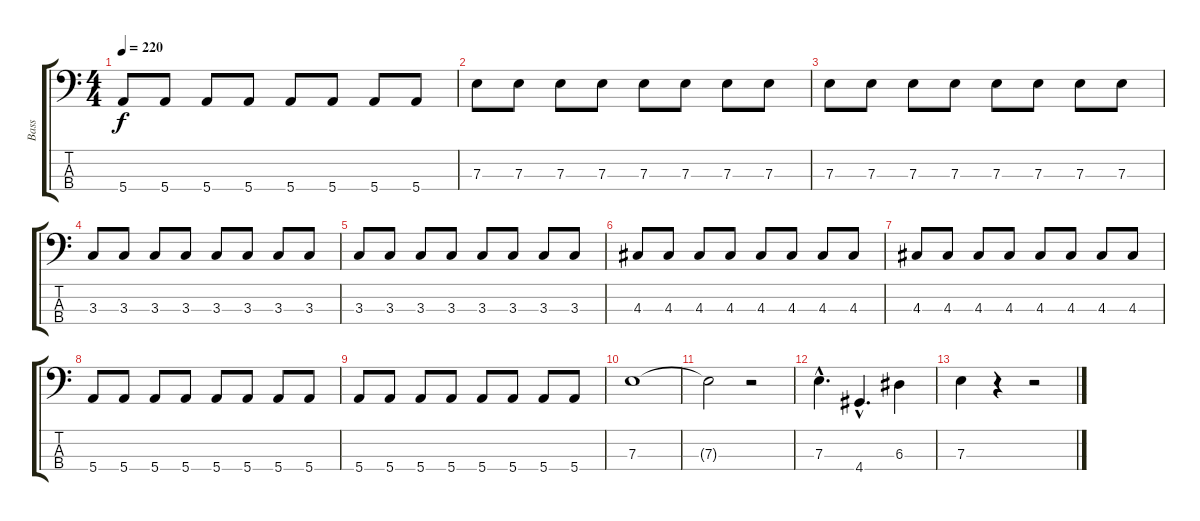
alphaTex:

\track ("Bass" "Bass") {instrument electricbassfinger}
\staff {score tabs}
\tuning (G2 D2 A1 E1) {hide}
\ts (4 4)
\tempo 220
\clef f4
\ks c
5.4.8{dy f} 5.4.8 5.4.8 5.4.8 5.4.8 5.4.8 5.4.8 5.4.8 |
7.3.8 7.3.8 7.3.8 7.3.8 7.3.8 7.3.8 7.3.8 7.3.8 |
7.3.8 7.3.8 7.3.8 7.3.8 7.3.8 7.3.8 7.3.8 7.3.8 |
3.3.8 3.3.8 3.3.8 3.3.8 3.3.8 3.3.8 3.3.8 3.3.8 |
3.3.8 3.3.8 3.3.8 3.3.8 3.3.8 3.3.8 3.3.8 3.3.8 |
4.3.8 4.3.8 4.3.8 4.3.8 4.3.8 4.3.8 4.3.8 4.3.8 |
4.3.8 4.3.8 4.3.8 4.3.8 4.3.8 4.3.8 4.3.8 4.3.8 |
5.4.8 5.4.8 5.4.8 5.4.8 5.4.8 5.4.8 5.4.8 5.4.8 |
5.4.8 5.4.8 5.4.8 5.4.8 5.4.8 5.4.8 5.4.8 5.4.8 |
7.3.1 |
7.3{t}.2 r.2 |
7.3{hac}.4{d} 4.4{hac}.4{d} 6.3.4 |
7.3.4 r.4 r.2
